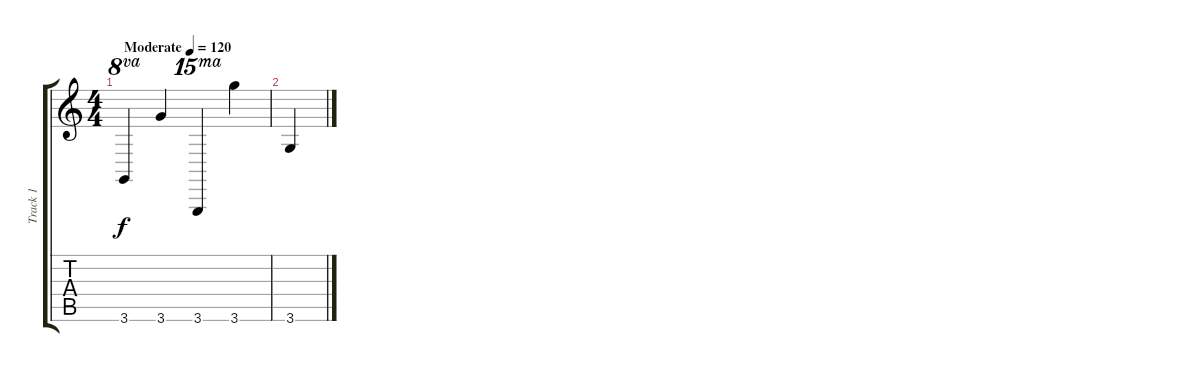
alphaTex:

\track ("Track 1" "Track 1") {instrument acousticguitarsteel}
\staff {score tabs}
\tuning (E4 B3 G3 D3 A2 E2) {hide}
\ts (4 4)
\tempo (120 "Moderate")
\clef g2
\ks c
3.6.4{ot 8va dy f instrument acousticguitarsteel} 3.6.4{ot 8vb} 3.6.4{ot 15ma} 3.6.4{ot 15mb} |
3.6.4
